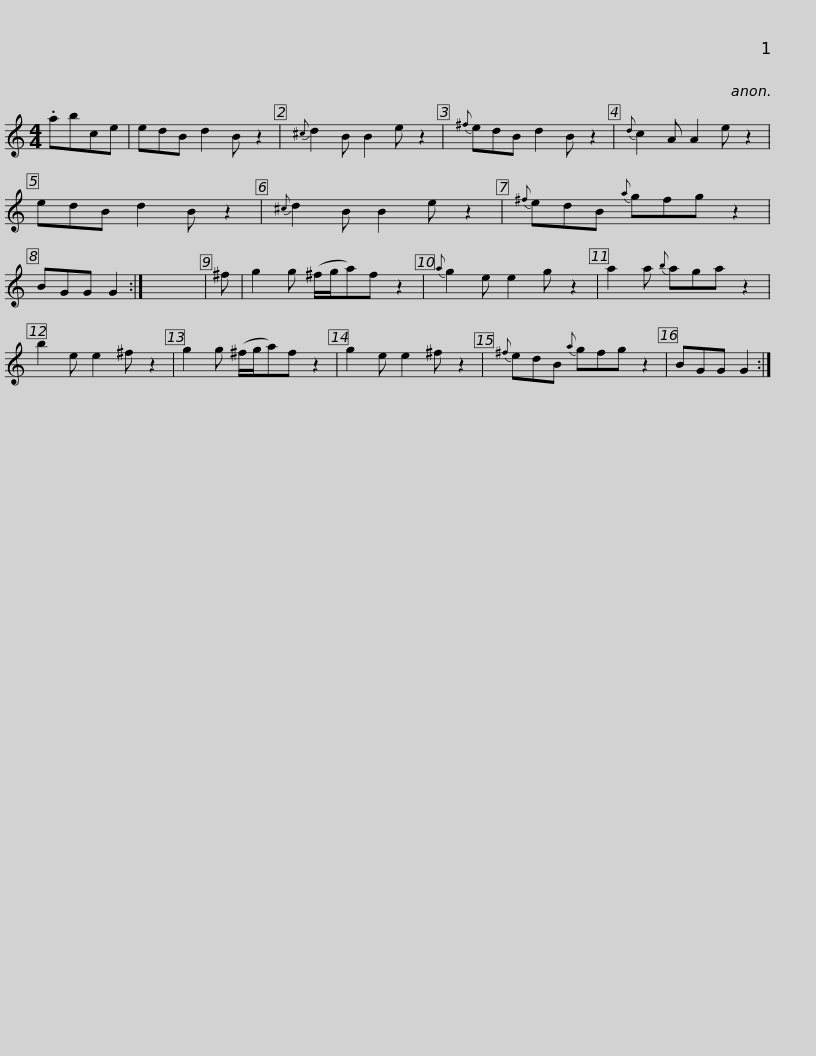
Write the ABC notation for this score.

X:1
L:1/8
M:4/4
I:linebreak $
K:C
V:1 treble
V:1
 .abce | edB d2 B z2 |{^c} d2 B B2 e z2 |{^f} edB d2 B z2 |{d} c2 A A2 e z2 | %5
 edB d2 B z2 |{^c} d2 B B2 e z2 |${^f} edB{a} gfg z2 | BGG G2 :| x8 | %10
 ^f | g2 g (^f/g/a)f z2 |{a} g2 e e2 g z2 | a2 a{b} aga z2 |$ b2 e e2 ^f z2 | %15
 g2 g (^f/g/a)f z2 | g2 e e2 ^f z2 |{^f} edB{a} gfg z2 | BGG G2 :| %19
